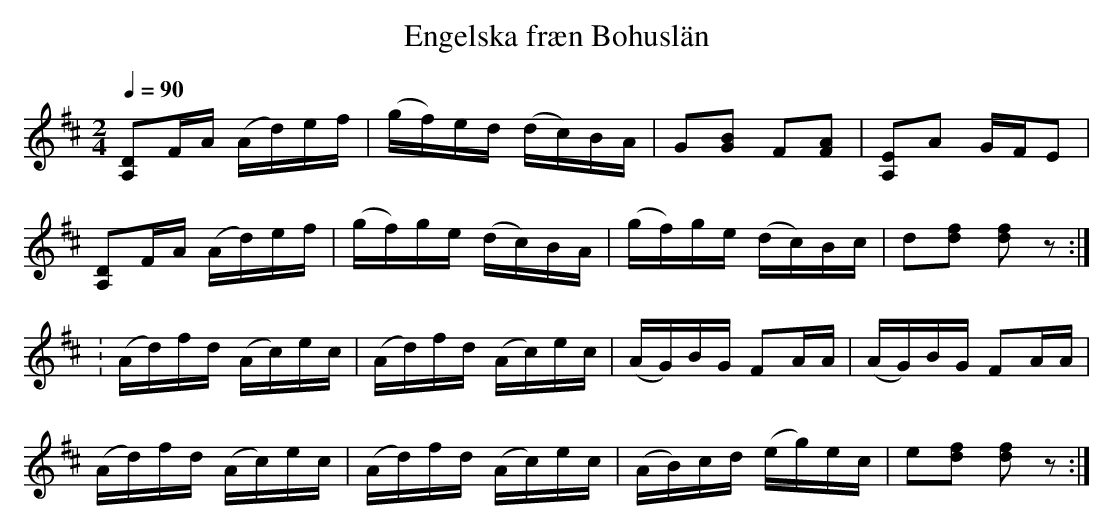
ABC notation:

X:1
T:Engelska fræn Bohuslän
M:2/4
L:1/16
Q:1/4=90
K:D
[A,2D2]FA (Ad)ef|(gf)ed (dc)BA|G2[G2B2] F2[F2A2]|[A,2E2]A2 GFE2|
[A,2D2]FA (Ad)ef|(gf)ge (dc)BA|(gf)ge (dc)Bc|d2[d2f2] [d2f2] z2:|
:(Ad)fd (Ac)ec|(Ad)fd (Ac)ec|(AG)BG F2AA|(AG)BG F2AA|
(Ad)fd (Ac)ec|(Ad)fd (Ac)ec|(AB)cd (eg)ec|e2[d2f2] [d2f2] z2:|
